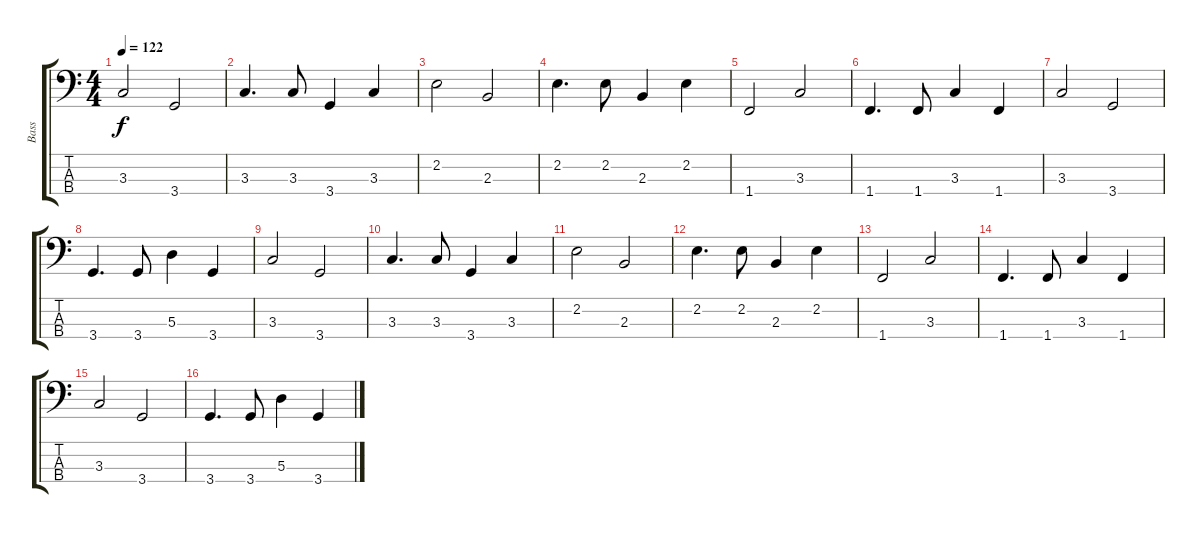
\track ("Bass" "Bass") {instrument electricbassfinger}
\staff {score tabs}
\tuning (G2 D2 A1 E1) {hide}
\ts (4 4)
\tempo 122
\clef f4
\ks c
3.3.2{dy f} 3.4.2 |
3.3.4{d} 3.3.8 3.4.4 3.3.4 |
2.2.2 2.3.2 |
2.2.4{d} 2.2.8 2.3.4 2.2.4 |
1.4.2 3.3.2 |
1.4.4{d} 1.4.8 3.3.4 1.4.4 |
3.3.2 3.4.2 |
3.4.4{d} 3.4.8 5.3.4 3.4.4 |
3.3.2 3.4.2 |
3.3.4{d} 3.3.8 3.4.4 3.3.4 |
2.2.2 2.3.2 |
2.2.4{d volume 10} 2.2.8 2.3.4 2.2.4 |
1.4.2{volume 6} 3.3.2 |
1.4.4{d} 1.4.8 3.3.4 1.4.4 |
3.3.2 3.4.2 |
3.4.4{d} 3.4.8 5.3.4 3.4.4
